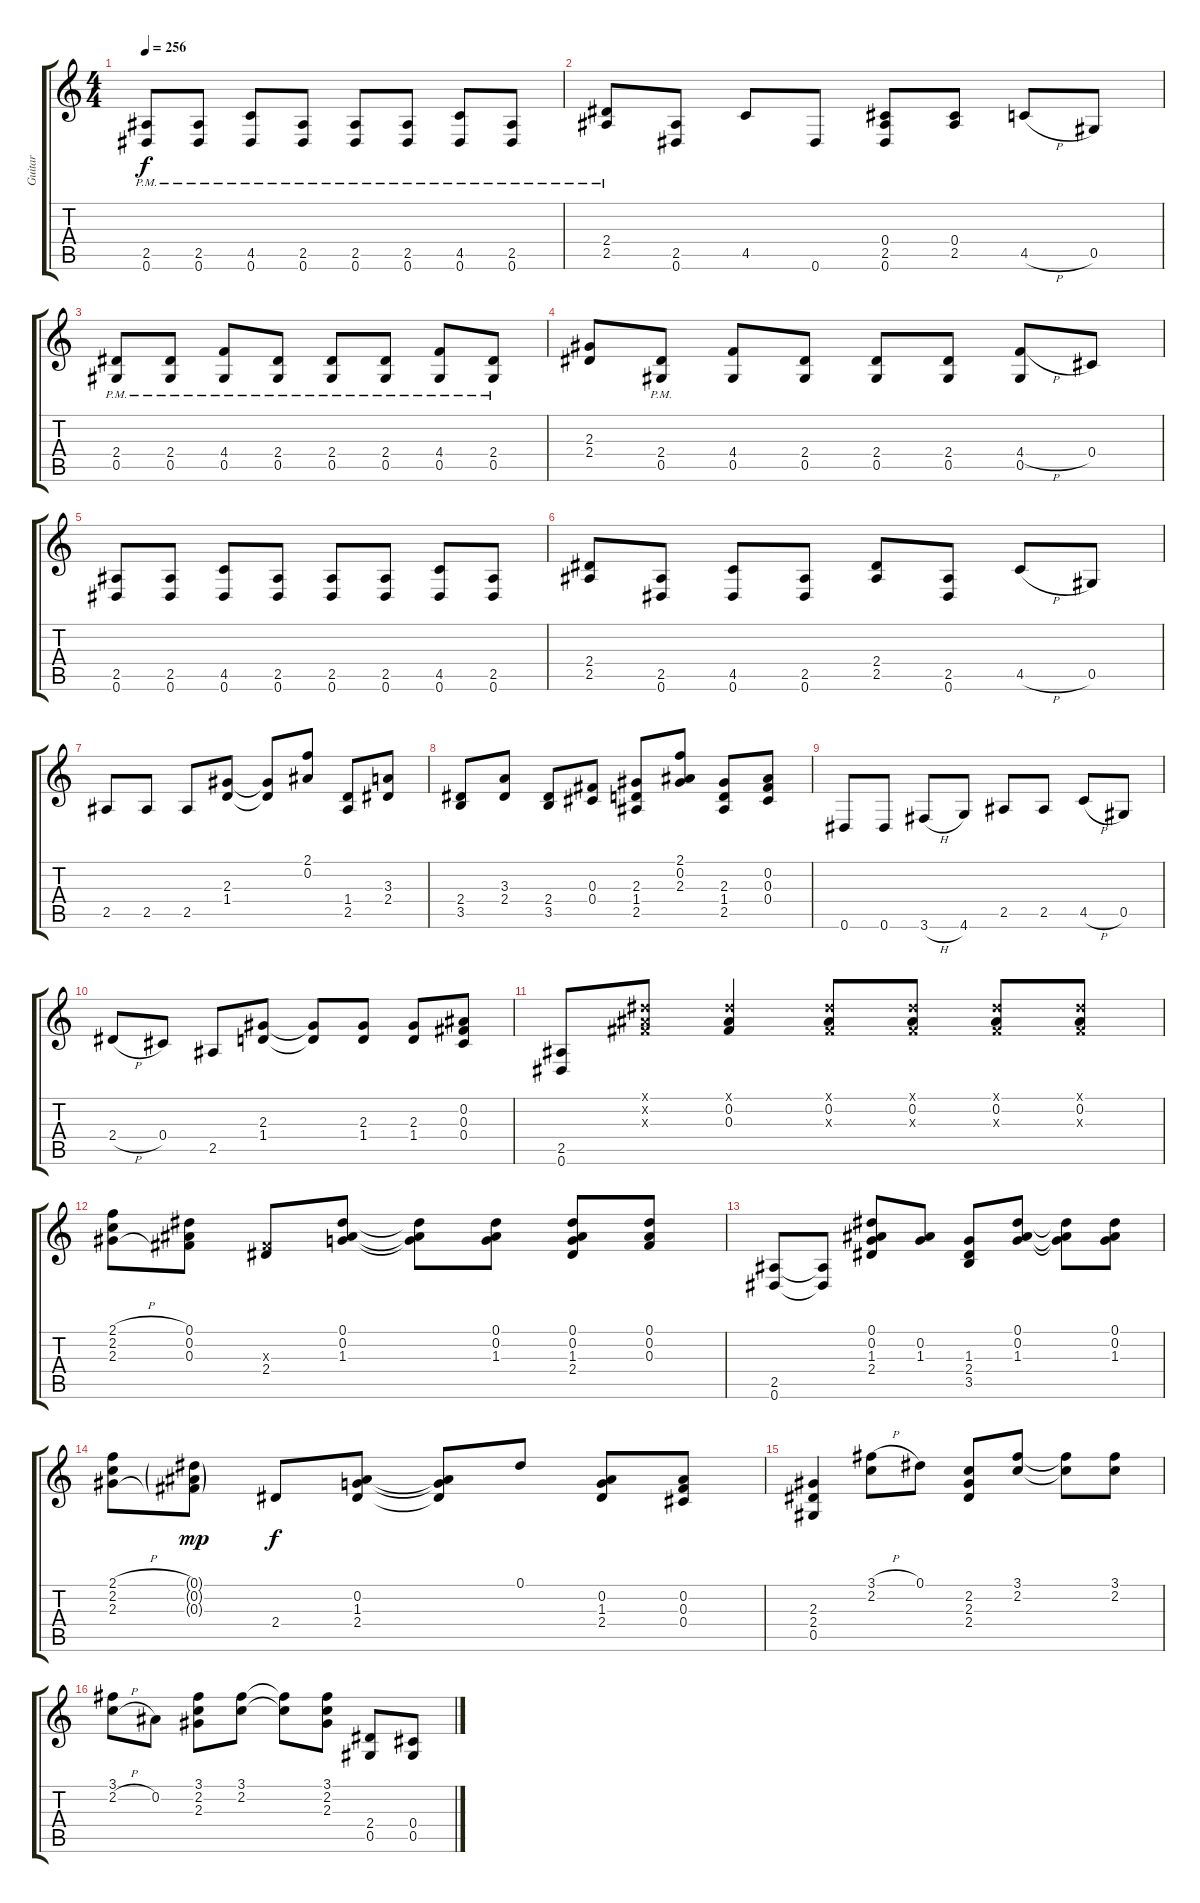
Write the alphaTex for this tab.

\track ("Guitar" "Guitar") {instrument overdrivenguitar}
\staff {score tabs}
\tuning (Eb4 Bb3 Gb3 Db3 Ab2 Eb2) {hide}
\ts (4 4)
\tempo 256
\clef g2
\ks c
(2.5 0.6{pm}).8{dy f} (2.5 0.6{pm}).8 (4.5 0.6{pm}).8 (2.5 0.6{pm}).8 (2.5 0.6{pm}).8 (2.5 0.6{pm}).8 (4.5 0.6{pm}).8 (2.5 0.6{pm}).8 |
(2.4{pm} 2.5).8 (2.5 0.6).8 4.5.8 0.6.8 (0.4 2.5 0.6).8 (0.4 2.5).8 4.5{h}.8 0.5.8 |
(2.4 0.5{pm}).8 (2.4 0.5{pm}).8 (4.4 0.5{pm}).8 (2.4 0.5{pm}).8 (2.4 0.5{pm}).8 (2.4 0.5{pm}).8 (4.4 0.5{pm}).8 (2.4 0.5{pm}).8 |
(2.3 2.4).8 (2.4 0.5{pm}).8 (4.4 0.5).8 (2.4 0.5).8 (2.4 0.5).8 (2.4 0.5).8 (4.4{h} 0.5).8 0.4.8 |
(2.5 0.6).8 (2.5 0.6).8 (4.5 0.6).8 (2.5 0.6).8 (2.5 0.6).8 (2.5 0.6).8 (4.5 0.6).8 (2.5 0.6).8 |
(2.4 2.5).8 (2.5 0.6).8 (4.5 0.6).8 (2.5 0.6).8 (2.4 2.5).8 (2.5 0.6).8 4.5{h}.8 0.5.8 |
2.5.8 2.5.8 2.5.8 (2.3 1.4).8 (2.3{t} 1.4{t}).8 (2.1 0.2).8 (1.4 2.5).8 (3.3 2.4).8 |
(2.4 3.5).8 (3.3 2.4).8 (2.4 3.5).8 (0.3 0.4).8 (2.3 1.4 2.5).8 (2.1 0.2 2.3).8 (2.3 1.4 2.5).8 (0.2 0.3 0.4).8 |
0.6.8 0.6.8 3.6{h}.8 4.6.8 2.5.8 2.5.8 4.5{h}.8 0.5.8 |
2.4{h}.8 0.4.8 2.5.8 (2.3 1.4).8 (2.3{t} 1.4{t}).8 (2.3 1.4).8 (2.3 1.4).8 (0.2 0.3 0.4).8 |
(2.5 0.6).8 (0.1{x} 0.2{x} 0.3{x}).8 (0.1{x} 0.2 0.3).4 (0.1{x} 0.2 0.3{x}).8 (0.1{x} 0.2 0.3{x}).8 (0.1{x} 0.2 0.3{x}).8 (0.1{x} 0.2 0.3{x}).8 |
(2.1{h} 2.2{h} 2.3{h}).8 (0.1 0.2 0.3).8 (0.3{x} 2.4).8 (0.1 0.2 1.3).8 (0.1{t} 0.2{t} 1.3{t}).8 (0.1 0.2 1.3).8 (0.1 0.2 1.3 2.4).8 (0.1 0.2 0.3).8 |
(2.5 0.6).8 (2.5{t} 0.6{t}).8 (0.1 0.2 1.3 2.4).8 (0.2 1.3).8 (1.3 2.4 3.5).8 (0.1 0.2 1.3).8 (0.1{t} 0.2{t} 1.3{t}).8 (0.1 0.2 1.3).8 |
(2.1{h} 2.2{h} 2.3{h}).8 (0.1{g} 0.2{g} 0.3{g}).8{dy mp} 2.4.8{dy f} (0.2 1.3 2.4).8 (0.2{t} 1.3{t} 2.4{t}).8 0.1.8 (0.2 1.3 2.4).8 (0.2 0.3 0.4).8 |
(2.3 2.4 0.5).4 (3.1{h} 2.2).8 0.1.8 (2.2 2.3 2.4).8 (3.1 2.2).8 (3.1{t} 2.2{t}).8 (3.1 2.2).8 |
(3.1 2.2{h}).8 0.2.8 (3.1 2.2 2.3).8 (3.1 2.2).8 (3.1{t} 2.2{t}).8 (3.1 2.2 2.3).8 (2.4 0.5).8 (0.4 0.5).8
